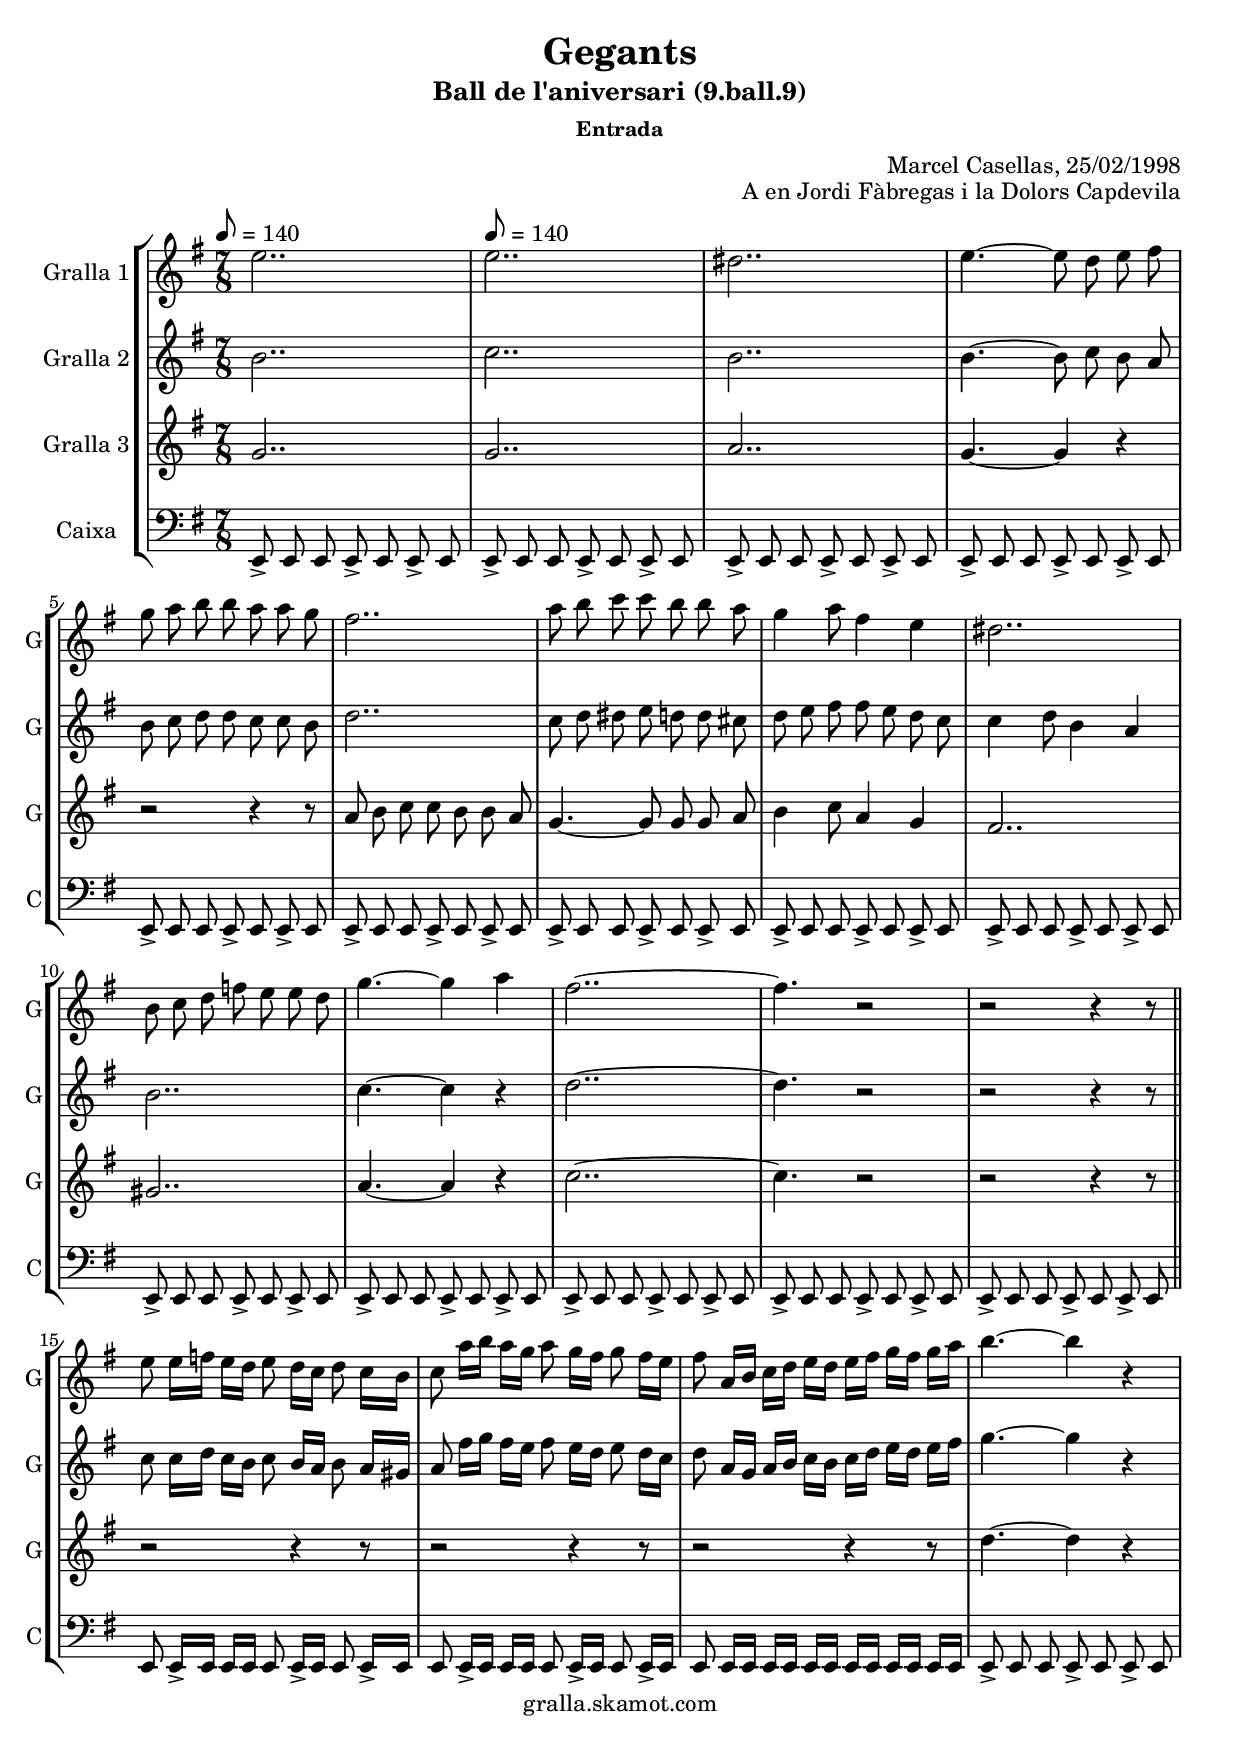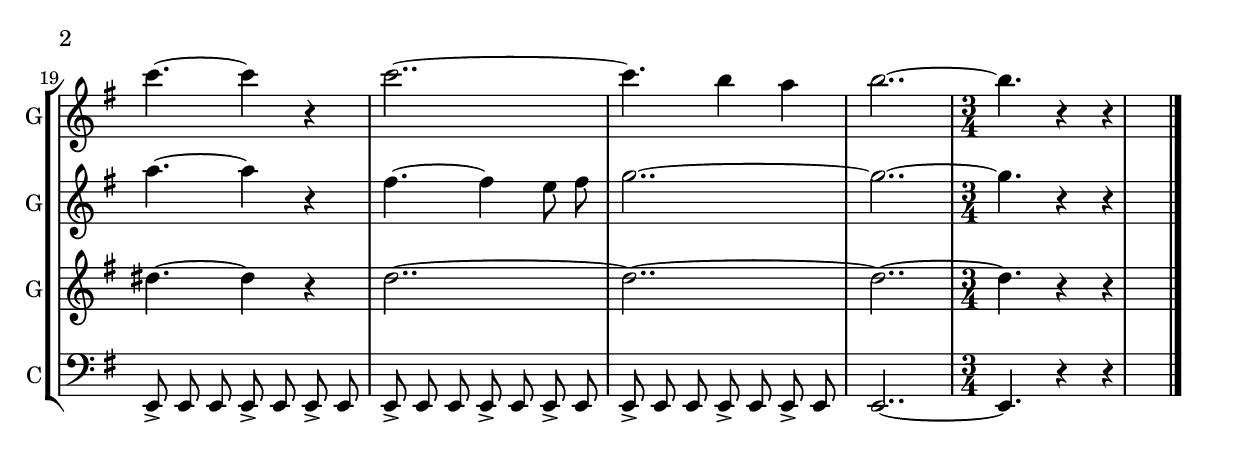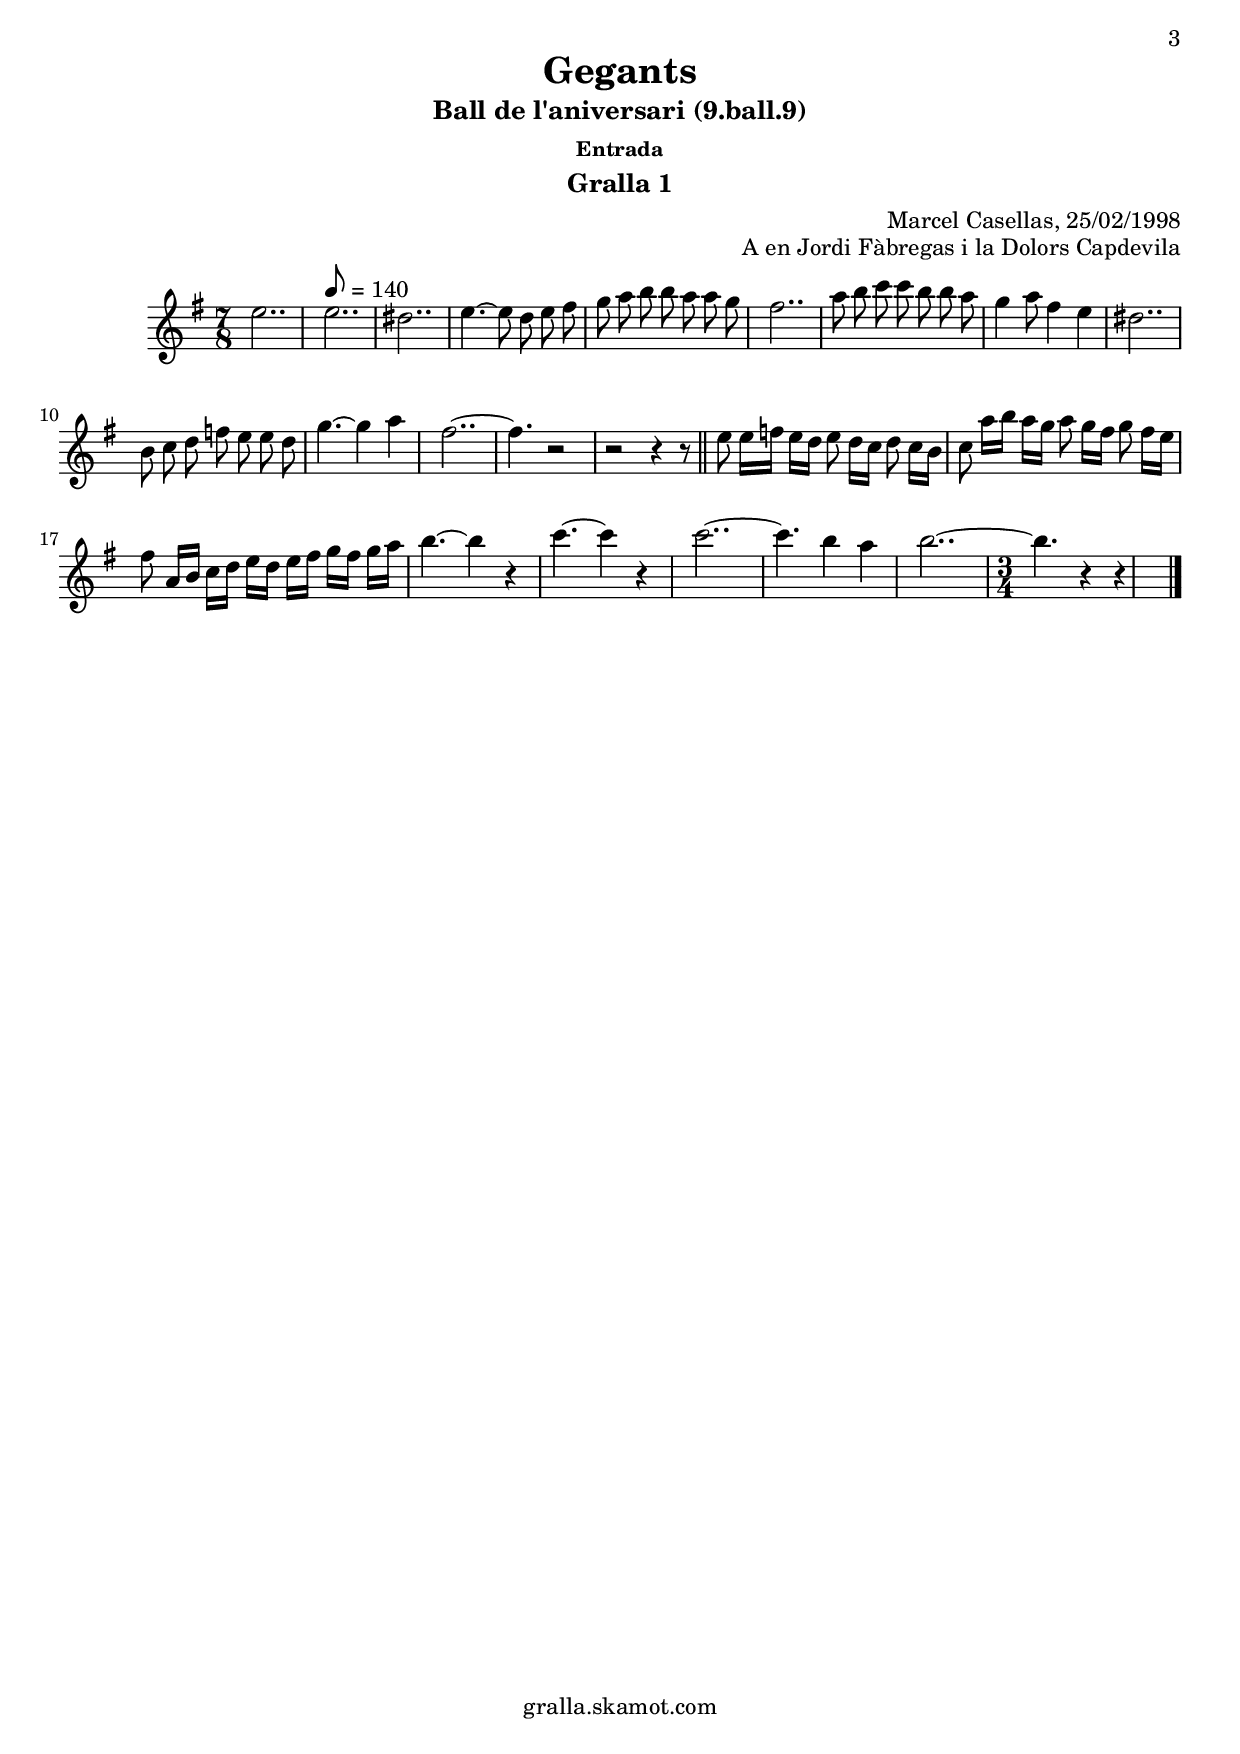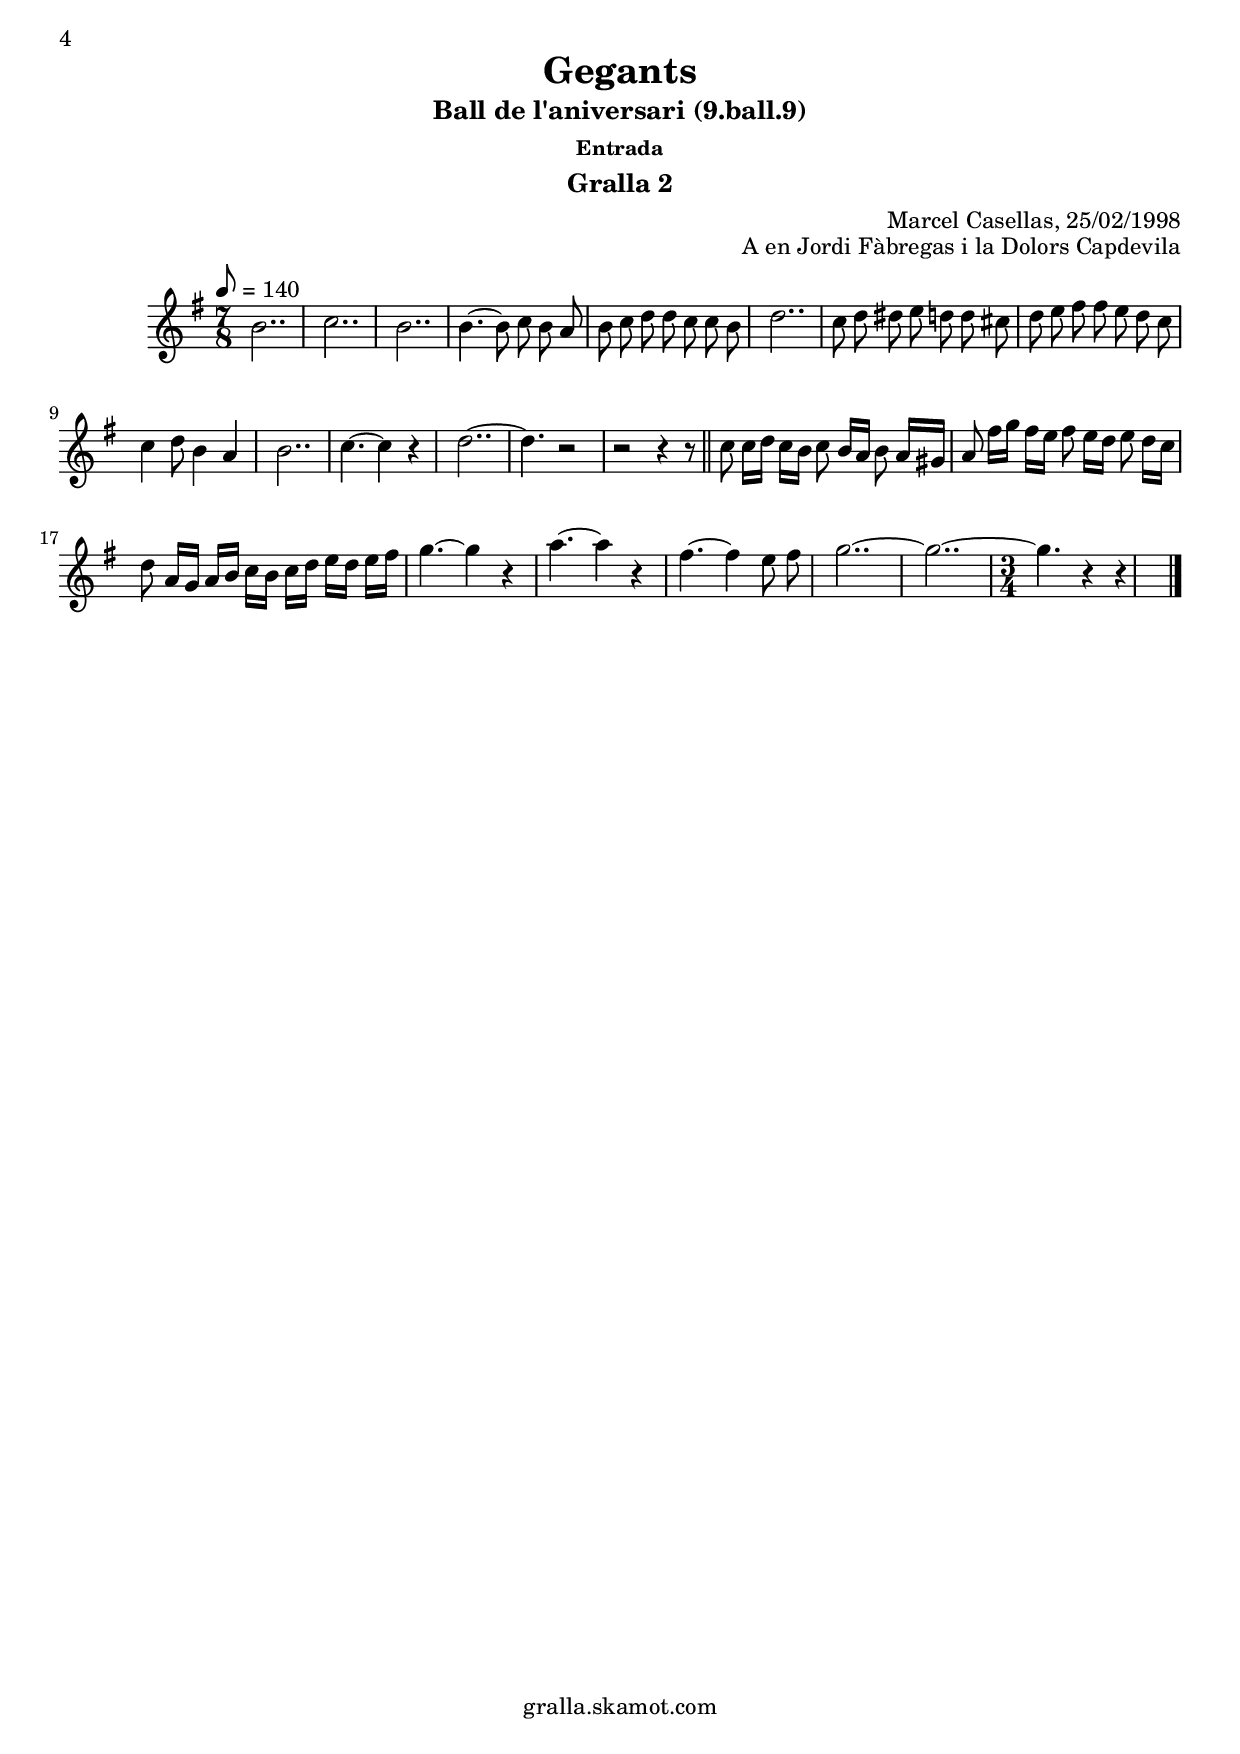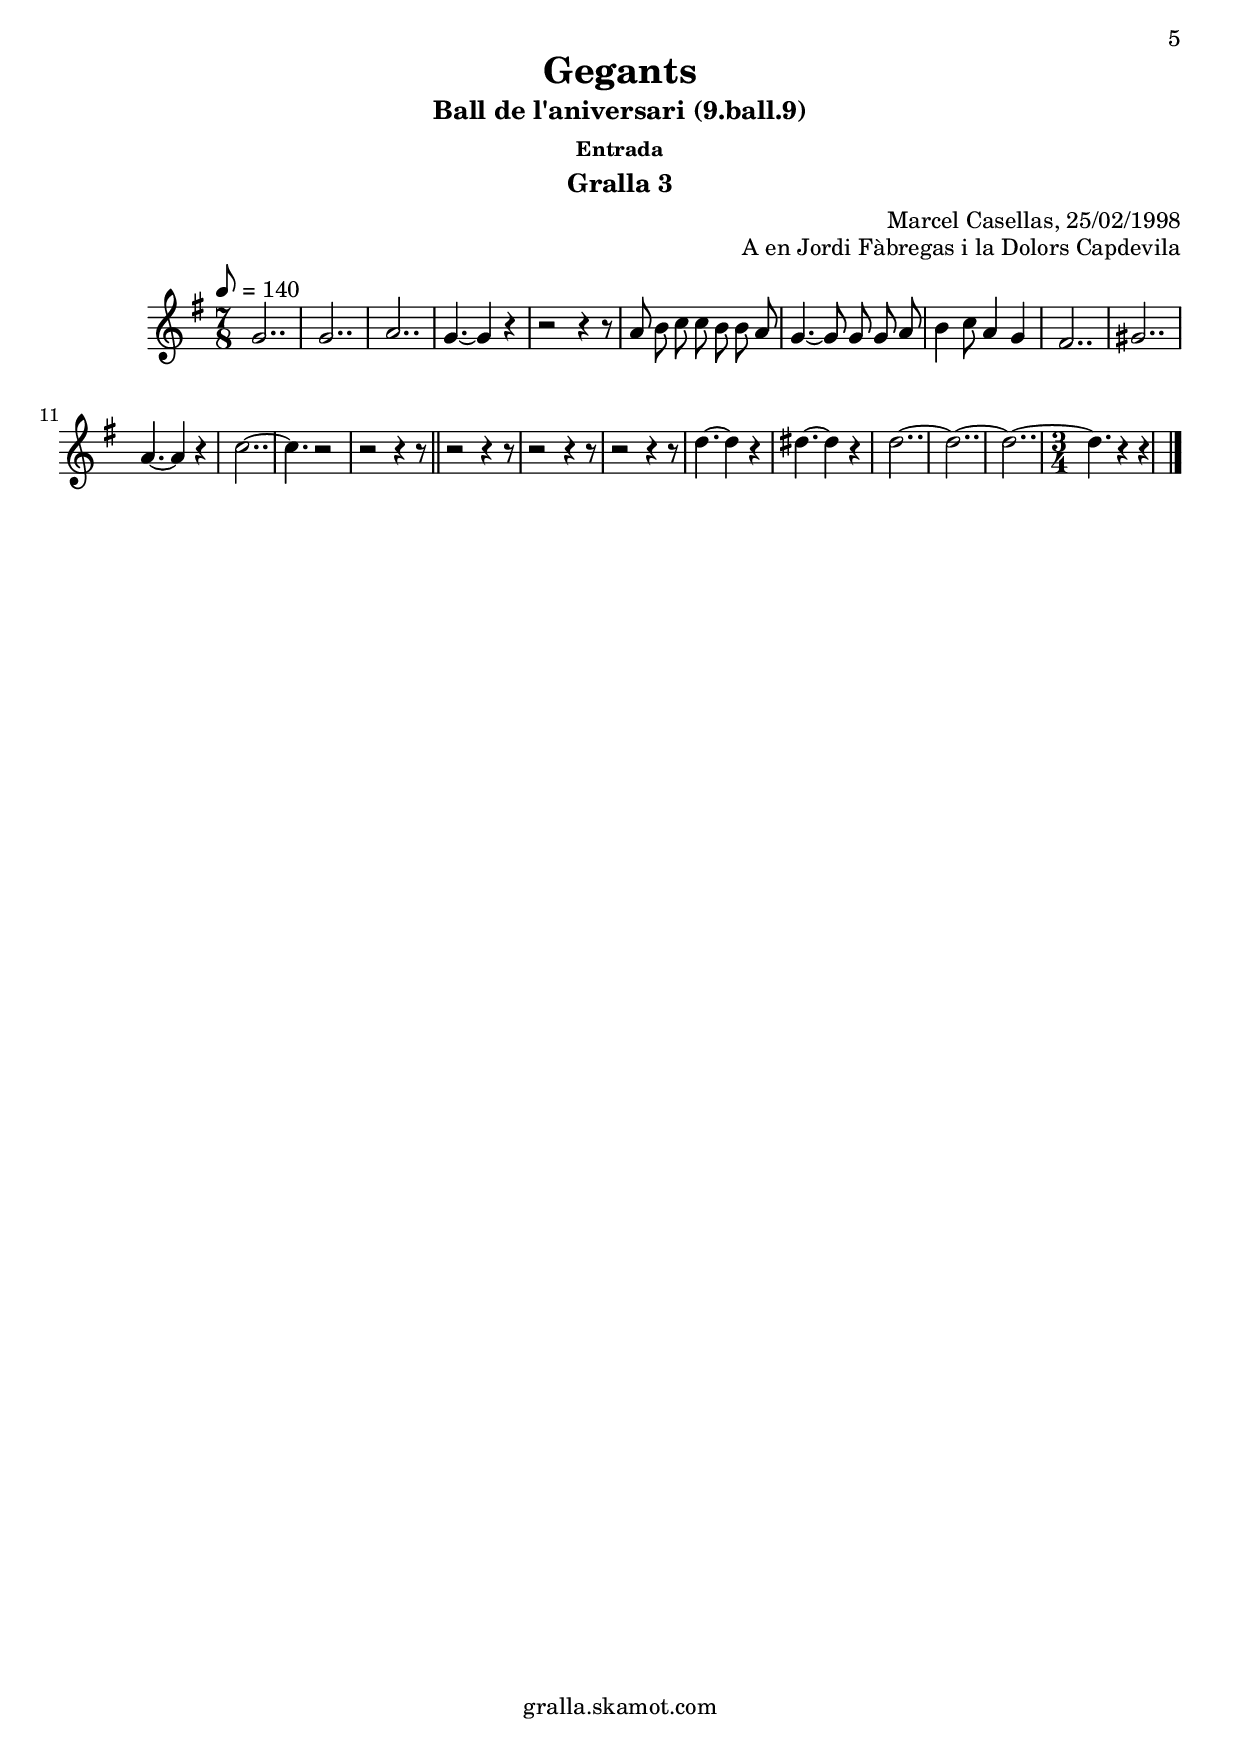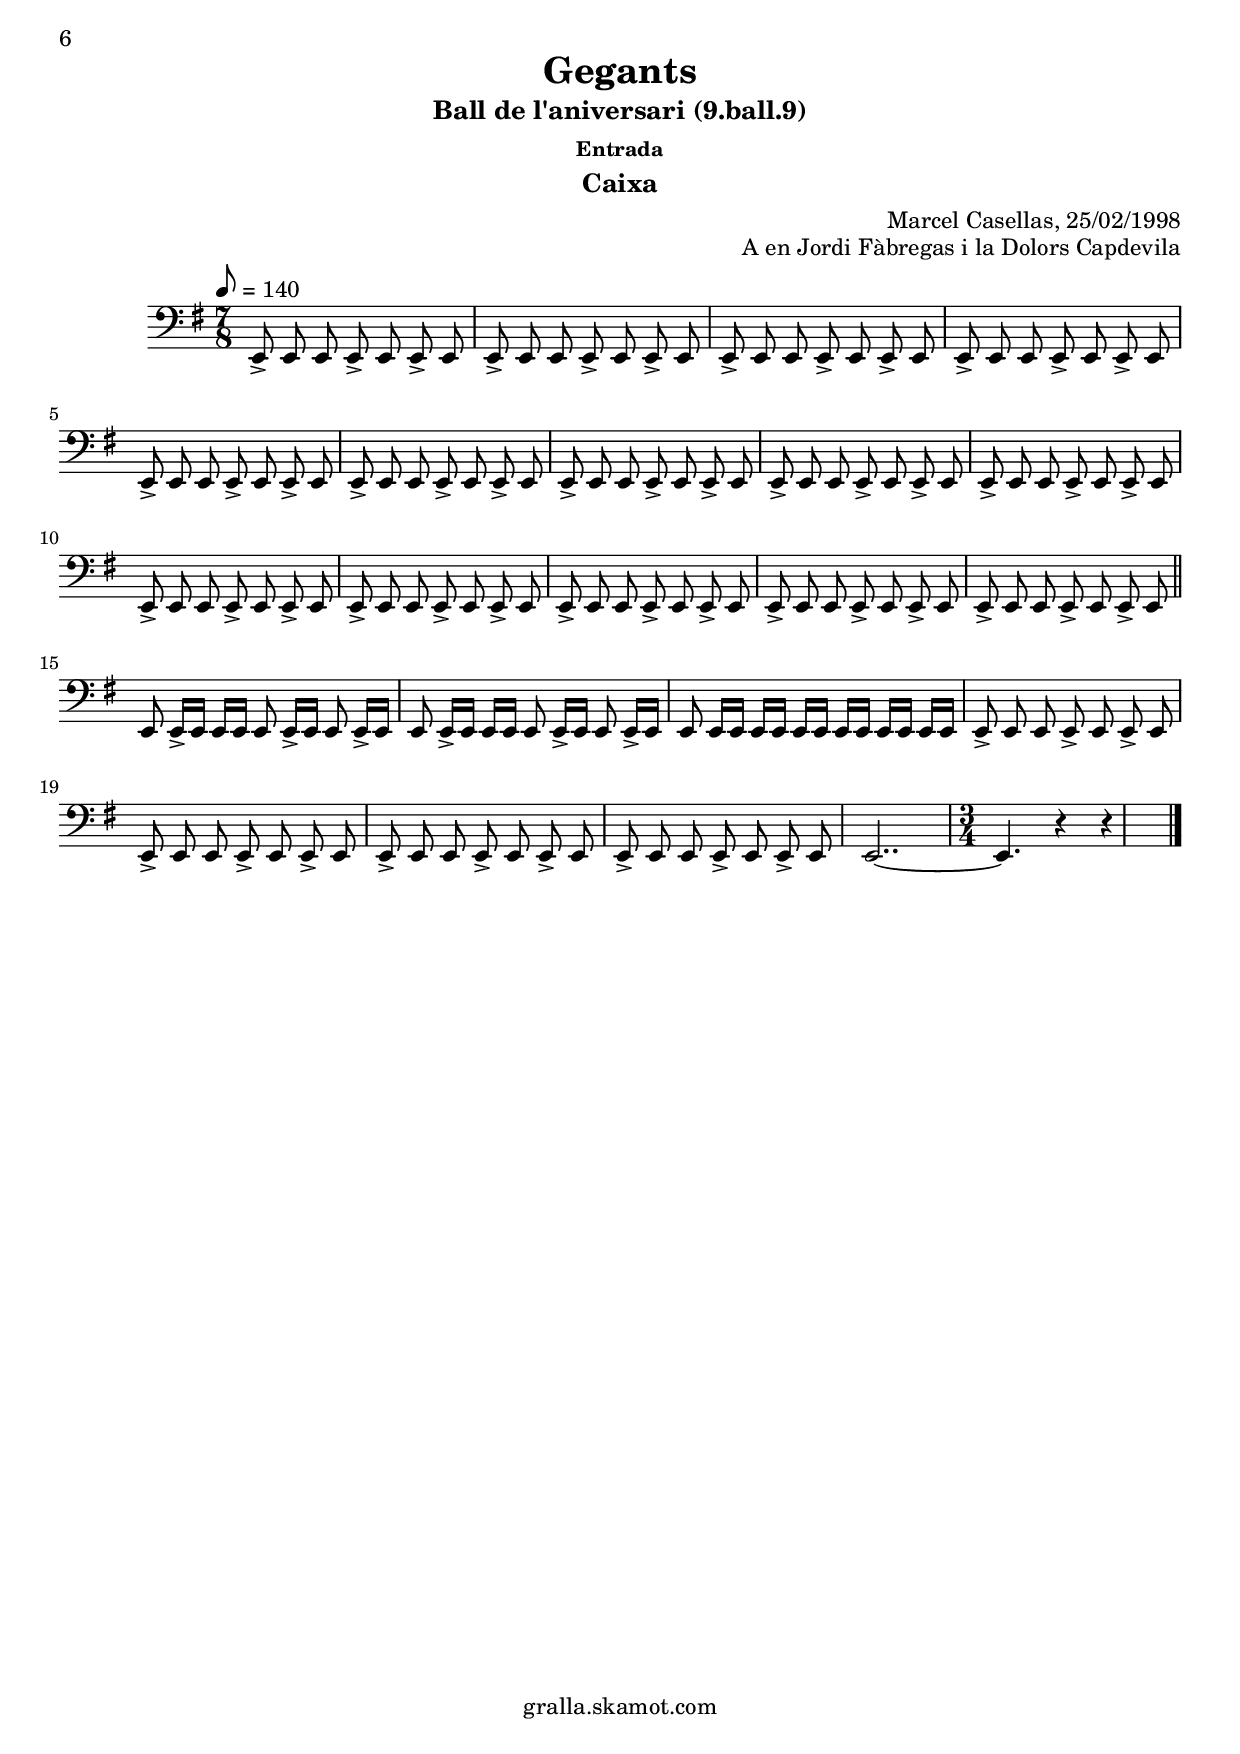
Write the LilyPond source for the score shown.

\version "2.16.2"

\header {
  dedication=""
  title="Gegants"
  subtitle="Ball de l'aniversari (9.ball.9)"
  subsubtitle="Entrada"
  poet=""
  meter=""
  piece=""
  composer=""
  arranger="Marcel Casellas, 25/02/1998"
  opus="A en Jordi Fàbregas i la Dolors Capdevila"
  instrument=""
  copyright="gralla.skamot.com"
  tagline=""
}

liniaroAa =
\relative e''
{
  \clef treble
  \key g \major
  \time 7/8
  e2.. \tempo 8 = 140  |
  e2..  |
  dis2..  |
  e4. ~ e8 d e fis  |
  %05
  g8 a b b a a g  |
  fis2..  |
  a8 b c c b b a  |
  g4 a8 fis4 e  |
  dis2..  |
  %10
  b8 c d f e e d  |
  g4. ~ g4 a  |
  fis2.. ~  |
  fis4. r2  |
  r2 r4 r8  \bar "||"
  %15
  e8 e16 f e d e8 d16 c d8 c16 b  |
  c8 a'16 b a g a8 g16 fis g8 fis16 e  |
  fis8 a,16 b c d e d e fis g fis g a  |
  b4. ~ b4 r  |
  c4. ~ c4 r  |
  %20
  c2.. ~  |
  c4. b4 a  |
  b2.. ~  |
  \time 3/4   b4. r4 r  \bar "|." % troigo!
}

liniaroAb =
\relative b'
{
  \tempo 8 = 140
  \clef treble
  \key g \major
  \time 7/8
  b2..  |
  c2..  |
  b2..  |
  b4. ~ b8 c b a  |
  %05
  b8 c d d c c b  |
  d2..  |
  c8 d dis e d d cis  |
  d8 e fis fis e d c  |
  c4 d8 b4 a  |
  %10
  b2..  |
  c4. ~ c4 r  |
  d2.. ~  |
  d4. r2  |
  r2 r4 r8  \bar "||"
  %15
  c8 c16 d c b c8 b16 a b8 a16 gis  |
  a8 fis'16 g fis e fis8 e16 d e8 d16 c  |
  d8 a16 g a b c b c d e d e fis  |
  g4. ~ g4 r  |
  a4. ~ a4 r  |
  %20
  fis4. ~ fis4 e8 fis  |
  g2.. ~  |
  g2.. ~  |
  \time 3/4   g4. r4 r  \bar "|." % troigo!
}

liniaroAc =
\relative g'
{
  \tempo 8 = 140
  \clef treble
  \key g \major
  \time 7/8
  g2..  |
  g2..  |
  a2..  |
  g4. ~ g4 r  |
  %05
  r2 r4 r8  |
  a8 b c c b b a  |
  g4. ~ g8 g g a  |
  b4 c8 a4 g  |
  fis2..  |
  %10
  gis2..  |
  a4. ~ a4 r  |
  c2.. ~  |
  c4. r2  |
  r2 r4 r8  \bar "||"
  %15
  r2 r4 r8  |
  r2 r4 r8  |
  r2 r4 r8  |
  d4. ~ d4 r  |
  dis4. ~ dis4 r  |
  %20
  d2.. ~  |
  d2.. ~  |
  d2.. ~  |
  \time 3/4   d4. r4 r  \bar "|." % troigo!
}

liniaroAd =
\relative e,
{
  \tempo 8 = 140
  \clef bass
  \key g \major
  \time 7/8
  e8-> e e e-> e e-> e  |
  e8-> e e e-> e e-> e  |
  e8-> e e e-> e e-> e  |
  e8-> e e e-> e e-> e  |
  %05
  e8-> e e e-> e e-> e  |
  e8-> e e e-> e e-> e  |
  e8-> e e e-> e e-> e  |
  e8-> e e e-> e e-> e  |
  e8-> e e e-> e e-> e  |
  %10
  e8-> e e e-> e e-> e  |
  e8-> e e e-> e e-> e  |
  e8-> e e e-> e e-> e  |
  e8-> e e e-> e e-> e  |
  e8-> e e e-> e e-> e  \bar "||"
  %15
  e8 e16-> e e e e8 e16-> e e8 e16-> e  |
  e8 e16-> e e e e8 e16-> e e8 e16-> e  |
  e8 e16 e e e e e e e e e e e  |
  e8-> e e e-> e e-> e  |
  e8-> e e e-> e e-> e  |
  %20
  e8-> e e e-> e e-> e  |
  e8-> e e e-> e e-> e  |
  e2.. ~  |
  \time 3/4   e4. r4 r  \bar "|." % troigo!
}

\bookpart {
  \score {
    \new StaffGroup {
      \override Score.RehearsalMark #'self-alignment-X = #LEFT
      <<
        \new Staff \with {instrumentName = #"Gralla 1" shortInstrumentName = #"G"} \liniaroAa
        \new Staff \with {instrumentName = #"Gralla 2" shortInstrumentName = #"G"} \liniaroAb
        \new Staff \with {instrumentName = #"Gralla 3" shortInstrumentName = #"G"} \liniaroAc
        \new Staff \with {instrumentName = #"Caixa" shortInstrumentName = #"C"} \liniaroAd
      >>
    }
    \layout {}
  }
  \score { \unfoldRepeats
    \new StaffGroup {
      \override Score.RehearsalMark #'self-alignment-X = #LEFT
      <<
        \new Staff \with {instrumentName = #"Gralla 1" shortInstrumentName = #"G"} \liniaroAa
        \new Staff \with {instrumentName = #"Gralla 2" shortInstrumentName = #"G"} \liniaroAb
        \new Staff \with {instrumentName = #"Gralla 3" shortInstrumentName = #"G"} \liniaroAc
        \new Staff \with {instrumentName = #"Caixa" shortInstrumentName = #"C"} \liniaroAd
      >>
    }
    \midi {
      \set Staff.midiInstrument = "oboe"
      \set DrumStaff.midiInstrument = "drums"
    }
  }
}

\bookpart {
  \header {instrument="Gralla 1"}
  \score {
    \new StaffGroup {
      \override Score.RehearsalMark #'self-alignment-X = #LEFT
      <<
        \new Staff \liniaroAa
      >>
    }
    \layout {}
  }
  \score { \unfoldRepeats
    \new StaffGroup {
      \override Score.RehearsalMark #'self-alignment-X = #LEFT
      <<
        \new Staff \liniaroAa
      >>
    }
    \midi {
      \set Staff.midiInstrument = "oboe"
      \set DrumStaff.midiInstrument = "drums"
    }
  }
}

\bookpart {
  \header {instrument="Gralla 2"}
  \score {
    \new StaffGroup {
      \override Score.RehearsalMark #'self-alignment-X = #LEFT
      <<
        \new Staff \liniaroAb
      >>
    }
    \layout {}
  }
  \score { \unfoldRepeats
    \new StaffGroup {
      \override Score.RehearsalMark #'self-alignment-X = #LEFT
      <<
        \new Staff \liniaroAb
      >>
    }
    \midi {
      \set Staff.midiInstrument = "oboe"
      \set DrumStaff.midiInstrument = "drums"
    }
  }
}

\bookpart {
  \header {instrument="Gralla 3"}
  \score {
    \new StaffGroup {
      \override Score.RehearsalMark #'self-alignment-X = #LEFT
      <<
        \new Staff \liniaroAc
      >>
    }
    \layout {}
  }
  \score { \unfoldRepeats
    \new StaffGroup {
      \override Score.RehearsalMark #'self-alignment-X = #LEFT
      <<
        \new Staff \liniaroAc
      >>
    }
    \midi {
      \set Staff.midiInstrument = "oboe"
      \set DrumStaff.midiInstrument = "drums"
    }
  }
}

\bookpart {
  \header {instrument="Caixa"}
  \score {
    \new StaffGroup {
      \override Score.RehearsalMark #'self-alignment-X = #LEFT
      <<
        \new Staff \liniaroAd
      >>
    }
    \layout {}
  }
  \score { \unfoldRepeats
    \new StaffGroup {
      \override Score.RehearsalMark #'self-alignment-X = #LEFT
      <<
        \new Staff \liniaroAd
      >>
    }
    \midi {
      \set Staff.midiInstrument = "oboe"
      \set DrumStaff.midiInstrument = "drums"
    }
  }
}

